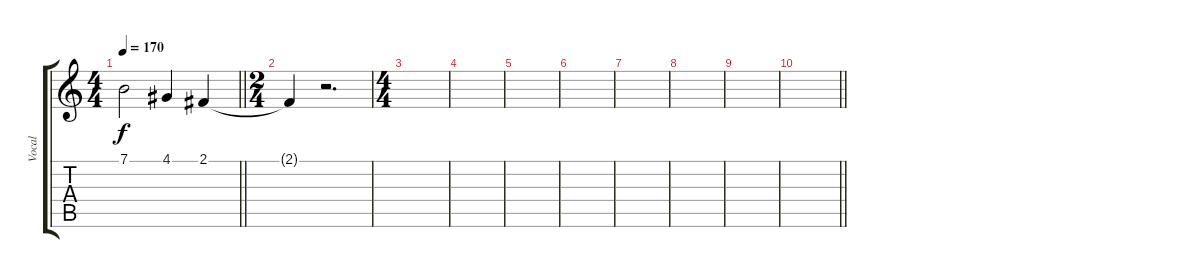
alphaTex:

\track ("Vocal" "Vocal") {instrument lead6voice}
\staff {score tabs}
\tuning (E4 B3 G3 D3 A2 E2) {hide}
\ts (4 4)
\tempo 170
\clef g2
\barLineRight lightlight
\ks c
7.1.2{dy f} 4.1.4 2.1.4 |
\ts (2 4)
2.1{t}.4 r.2{d} |
\ts (4 4)
|
|
|
|
|
|
|
\barLineRight lightlight
